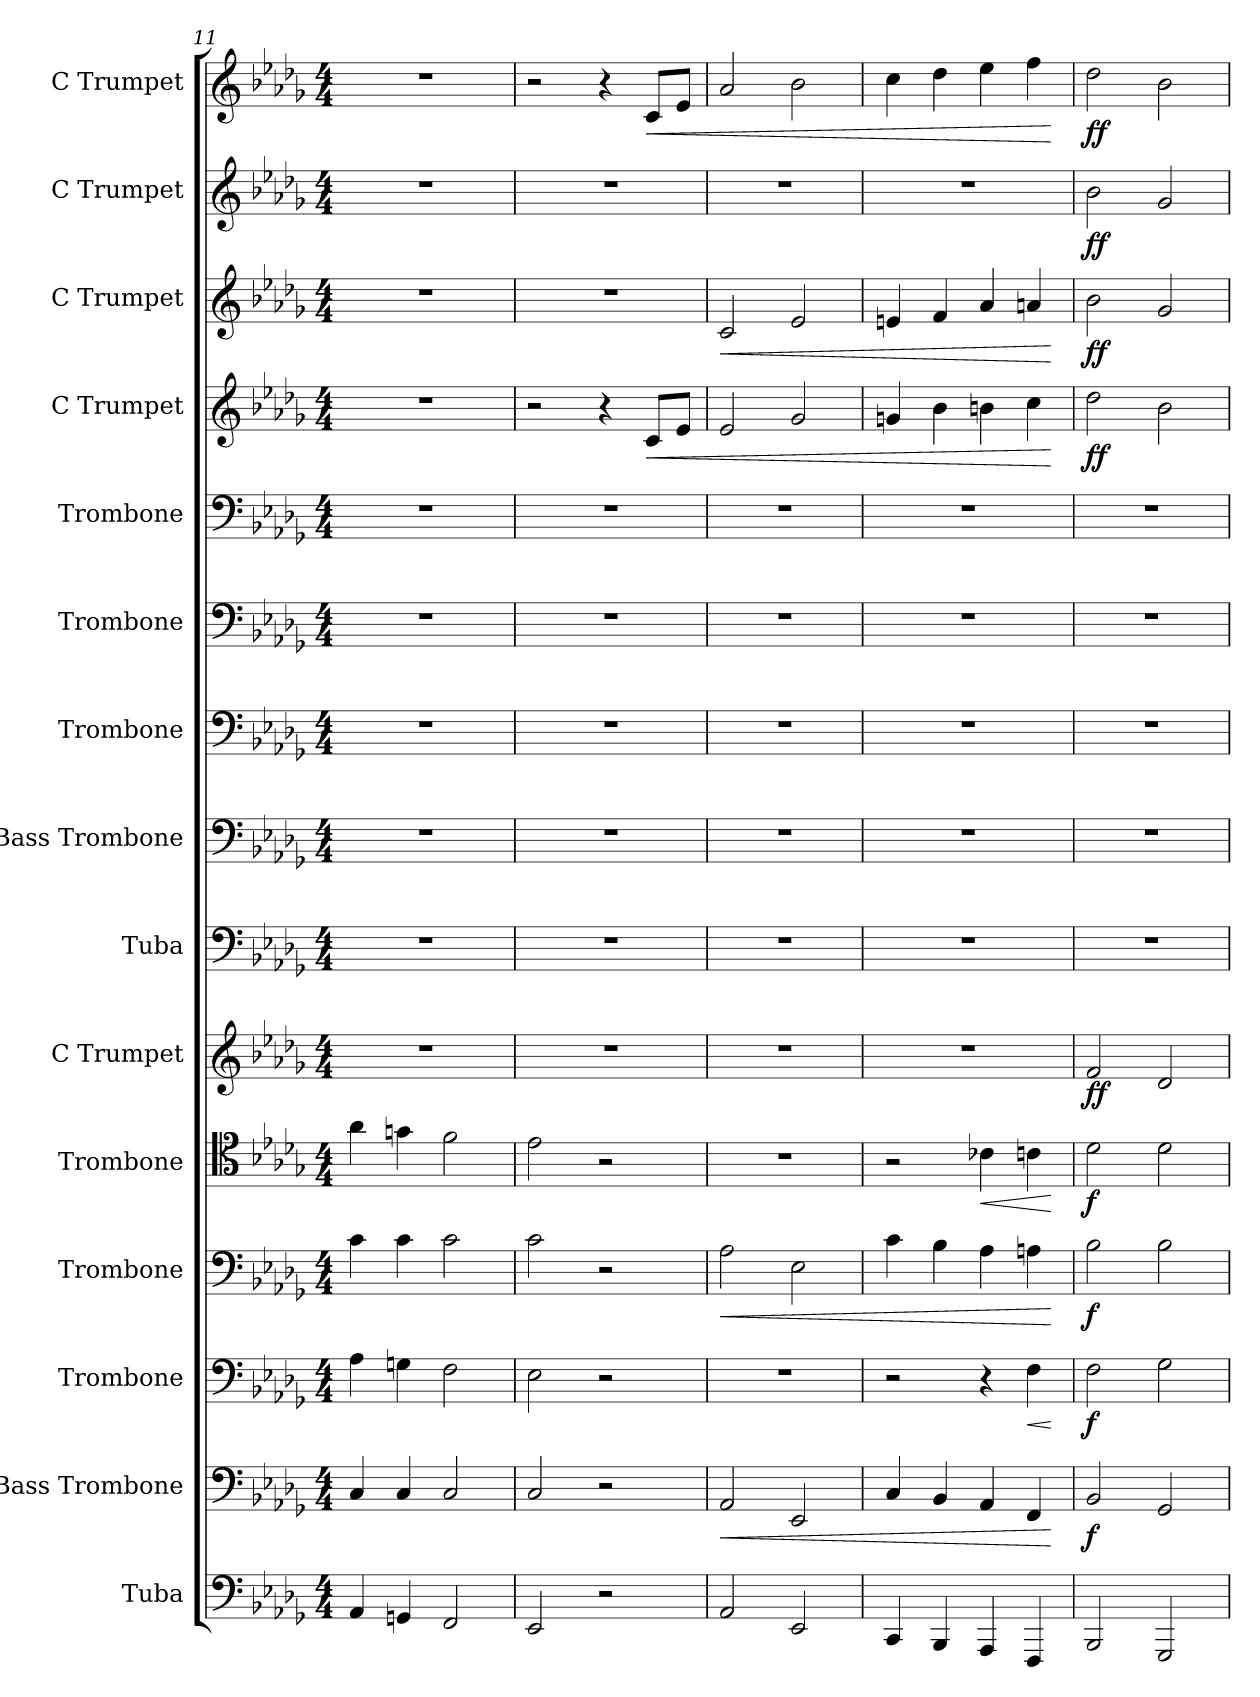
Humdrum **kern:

**kern	**kern	**dynam	**kern	**dynam	**kern	**dynam	**kern	**dynam	**kern	**dynam	**kern	**kern	**kern	**kern	**kern	**kern	**dynam	**kern	**dynam	**kern	**dynam	**kern	**dynam
*part15	*part14	*part14	*part13	*part13	*part12	*part12	*part11	*part11	*part10	*part10	*part9	*part8	*part7	*part6	*part5	*part4	*part4	*part3	*part3	*part2	*part2	*part1	*part1
*staff15	*staff14	*staff14	*staff13	*staff13	*staff12	*staff12	*staff11	*staff11	*staff10	*staff10	*staff9	*staff8	*staff7	*staff6	*staff5	*staff4	*staff4	*staff3	*staff3	*staff2	*staff2	*staff1	*staff1
*I"Tuba	*I"Bass Trombone	*	*I"Trombone	*	*I"Trombone	*	*I"Trombone	*	*I"C Trumpet	*	*I"Tuba	*I"Bass Trombone	*I"Trombone	*I"Trombone	*I"Trombone	*I"C Trumpet	*	*I"C Trumpet	*	*I"C Trumpet	*	*I"C Trumpet	*
*I'Tba.	*I'B. Tbn.	*	*I'Tbn.	*	*I'Tbn.	*	*I'Tbn.	*	*I'C Tpt.	*	*I'Tba.	*I'B. Tbn.	*I'Tbn.	*I'Tbn.	*I'Tbn.	*I'C Tpt.	*	*I'C Tpt.	*	*I'C Tpt.	*	*I'C Tpt.	*
*clefF4	*clefF4	*	*clefF4	*	*clefF4	*	*clefC4	*	*clefG2	*	*clefF4	*clefF4	*clefF4	*clefF4	*clefF4	*clefG2	*	*clefG2	*	*clefG2	*	*clefG2	*
*k[b-e-a-d-g-]	*k[b-e-a-d-g-]	*	*k[b-e-a-d-g-]	*	*k[b-e-a-d-g-]	*	*k[b-e-a-d-g-]	*	*k[b-e-a-d-g-]	*	*k[b-e-a-d-g-]	*k[b-e-a-d-g-]	*k[b-e-a-d-g-]	*k[b-e-a-d-g-]	*k[b-e-a-d-g-]	*k[b-e-a-d-g-]	*	*k[b-e-a-d-g-]	*	*k[b-e-a-d-g-]	*	*k[b-e-a-d-g-]	*
*M4/4	*M4/4	*	*M4/4	*	*M4/4	*	*M4/4	*	*M4/4	*	*M4/4	*M4/4	*M4/4	*M4/4	*M4/4	*M4/4	*	*M4/4	*	*M4/4	*	*M4/4	*
=11	=11	=11	=11	=11	=11	=11	=11	=11	=11	=11	=11	=11	=11	=11	=11	=11	=11	=11	=11	=11	=11	=11	=11
4AA-/	4C/	.	4A-\	.	4c\	.	4a-\	.	1r	.	1r	1r	1r	1r	1r	1r	.	1r	.	1r	.	1r	.
4GGn/	4C/	.	4Gn\	.	4c\	.	4gn\	.	.	.	.	.	.	.	.	.	.	.	.	.	.	.	.
2FF/	2C/	.	2F\	.	2c\	.	2f\	.	.	.	.	.	.	.	.	.	.	.	.	.	.	.	.
=12	=12	=12	=12	=12	=12	=12	=12	=12	=12	=12	=12	=12	=12	=12	=12	=12	=12	=12	=12	=12	=12	=12	=12
2EE-/	2C/	.	2E-\	.	2c\	.	2e-\	.	1r	.	1r	1r	1r	1r	1r	2r	.	1r	.	1r	.	2r	.
2r	2r	.	2r	.	2r	.	2r	.	.	.	.	.	.	.	.	4r	.	.	.	.	.	4r	.
!	!	!	!	!	!	!	!	!	!	!	!	!	!	!	!	!	!LO:HP:b	!	!	!	!	!	!LO:HP:b
.	.	.	.	.	.	.	.	.	.	.	.	.	.	.	.	8c/L	<	.	.	.	.	8c/L	<
.	.	.	.	.	.	.	.	.	.	.	.	.	.	.	.	8e-/J	.	.	.	.	.	8e-/J	.
=13	=13	=13	=13	=13	=13	=13	=13	=13	=13	=13	=13	=13	=13	=13	=13	=13	=13	=13	=13	=13	=13	=13	=13
!	!	!LO:HP:b	!	!	!	!LO:HP:b	!	!	!	!	!	!	!	!	!	!	!	!	!LO:HP:b	!	!	!	!
2AA-/	2AA-/	<	1r	.	2A-\	<	1r	.	1r	.	1r	1r	1r	1r	1r	2e-/	.	2c/	<	1r	.	2a-/	.
2EE-/	2EE-/	.	.	.	2E-\	.	.	.	.	.	.	.	.	.	.	2g-/	.	2e-/	.	.	.	2b-\	.
=14	=14	=14	=14	=14	=14	=14	=14	=14	=14	=14	=14	=14	=14	=14	=14	=14	=14	=14	=14	=14	=14	=14	=14
4CC/	4C/	.	2r	.	4c\	.	2r	.	1r	.	1r	1r	1r	1r	1r	4gn/	.	4en/	.	1r	.	4cc\	.
4BBB-/	4BB-/	.	.	.	4B-\	.	.	.	.	.	.	.	.	.	.	4b-\	.	4f/	.	.	.	4dd-\	.
!	!	!	!	!	!	!	!	!LO:HP:b	!	!	!	!	!	!	!	!	!	!	!	!	!	!	!
4AAA-/	4AA-/	.	4r	.	4A-\	.	4c-X\	<	.	.	.	.	.	.	.	4bn\	.	4a-/	.	.	.	4ee-\	.
!	!	!	!	!LO:HP:b	!	!	!	!	!	!	!	!	!	!	!	!	!	!	!	!	!	!	!
4FFF/	4FF/	.	4F\	<	4An\	.	4cn\	.	.	.	.	.	.	.	.	4cc\	.	4an/	.	.	.	4ff\	.
.	.	[	.	[	.	[	.	[	.	.	.	.	.	.	.	.	[	.	[	.	.	.	[
=15	=15	=15	=15	=15	=15	=15	=15	=15	=15	=15	=15	=15	=15	=15	=15	=15	=15	=15	=15	=15	=15	=15	=15
!	!	!LO:DY:b	!	!LO:DY:b	!	!LO:DY:b	!	!LO:DY:b	!	!LO:DY:b	!	!	!	!	!	!	!LO:DY:b	!	!LO:DY:b	!	!LO:DY:b	!	!LO:DY:b
2BBB-/	2BB-/	f	2F\	f	2B-\	f	2d-\	f	2f/	ff	1r	1r	1r	1r	1r	2dd-\	ff	2b-\	ff	2b-\	ff	2dd-\	ff
2GGG-/	2GG-/	.	2G-\	.	2B-\	.	2d-\	.	2d-/	.	.	.	.	.	.	2b-\	.	2g-/	.	2g-/	.	2b-\	.
=	=	=	=	=	=	=	=	=	=	=	=	=	=	=	=	=	=	=	=	=	=	=	=
*-	*-	*-	*-	*-	*-	*-	*-	*-	*-	*-	*-	*-	*-	*-	*-	*-	*-	*-	*-	*-	*-	*-	*-
